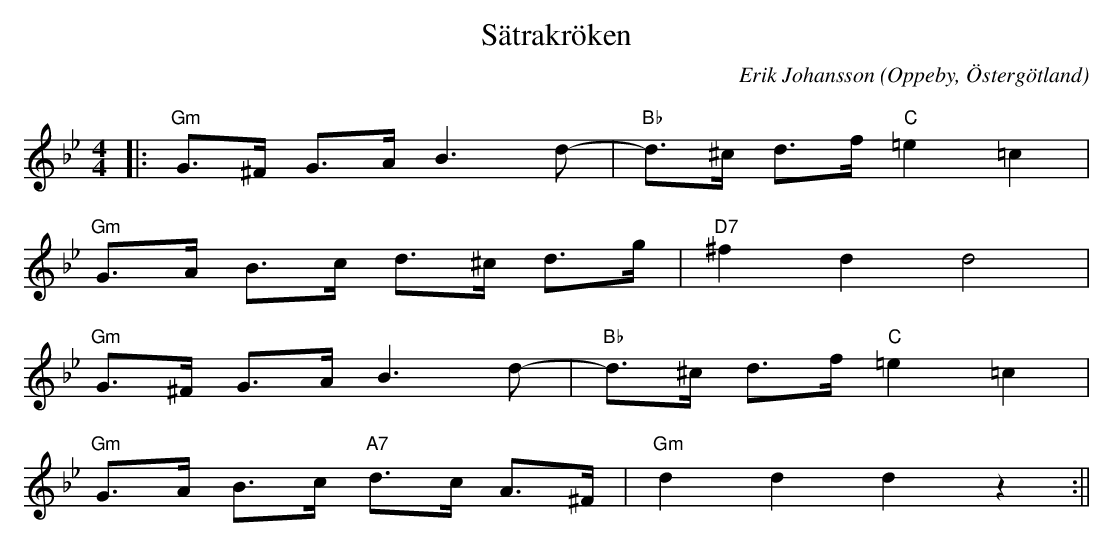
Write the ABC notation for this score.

X:1
T:Sätrakröken
C:Erik Johansson
O:Oppeby, Östergötland
Q:130
M:4/4
L:1/8
K:Gm
|:"Gm"G>^F G>A B3 d-|"Bb" d>^c d>f"C" =e2 =c2|
  "Gm"G>A B>c d>^c d>g|"D7" ^f2 d2 d4 |
  "Gm"G>^F G>A B3 d-|"Bb" d>^c d>f"C" =e2 =c2|
  "Gm"G>A B>c "A7"d>c A>^F|"Gm" d2 d2 d2 z2 :||
